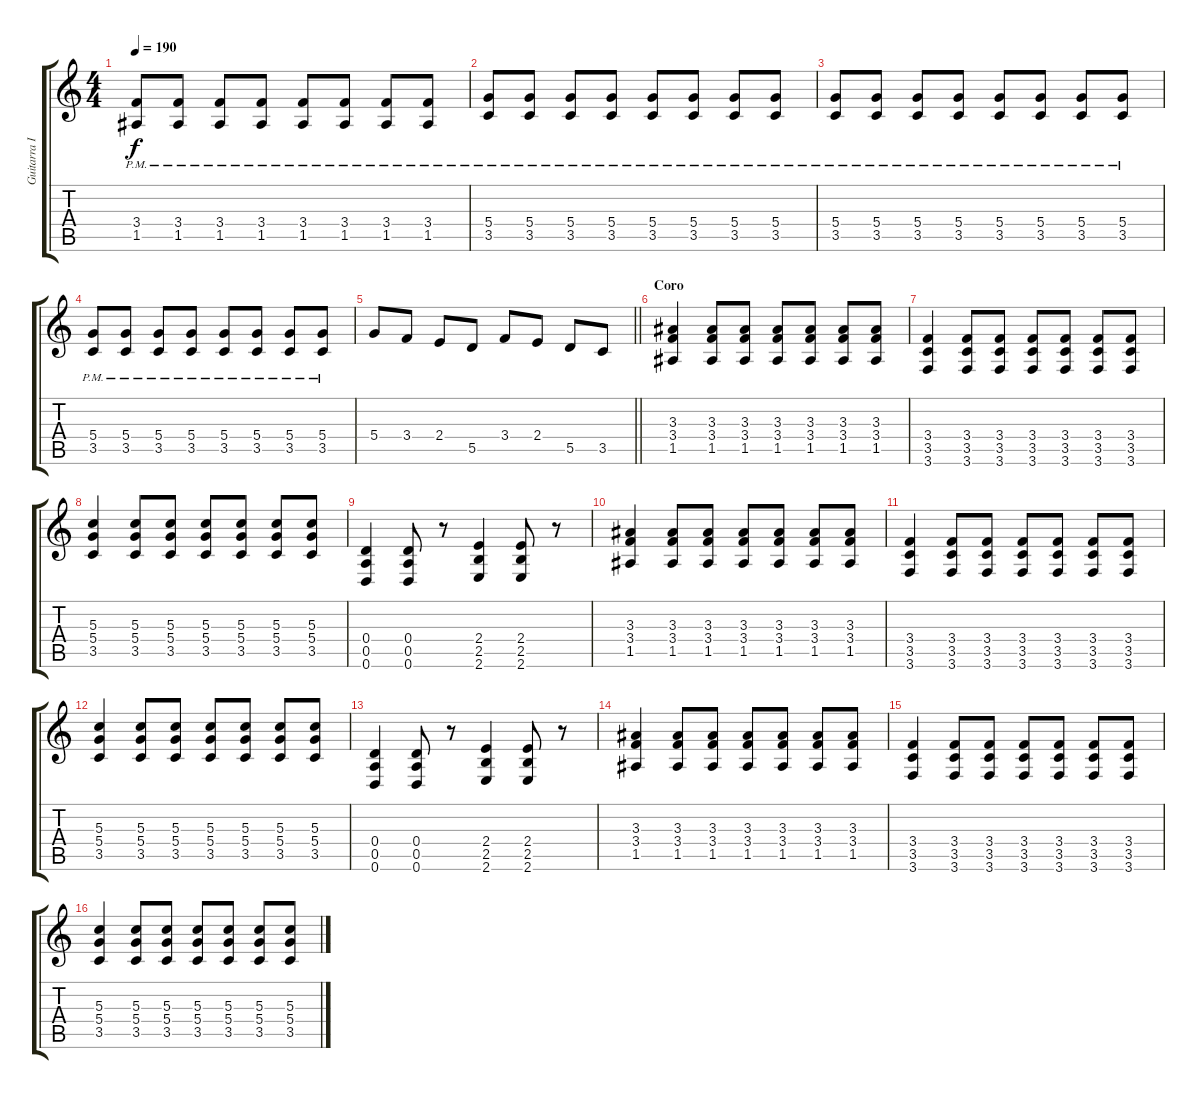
\track ("Guitarra II" "Guitarra I") {instrument distortionguitar}
\staff {score tabs}
\tuning (E4 B3 G3 D3 A2 D2) {hide}
\ts (4 4)
\tempo 190
\clef g2
\ks c
(3.4{pm} 1.5{pm}).8{dy f} (3.4{pm} 1.5{pm}).8 (3.4{pm} 1.5{pm}).8 (3.4{pm} 1.5{pm}).8 (3.4{pm} 1.5{pm}).8 (3.4{pm} 1.5{pm}).8 (3.4{pm} 1.5{pm}).8 (3.4{pm} 1.5{pm}).8 |
(5.4{pm} 3.5{pm}).8 (5.4{pm} 3.5{pm}).8 (5.4{pm} 3.5{pm}).8 (5.4{pm} 3.5{pm}).8 (5.4{pm} 3.5{pm}).8 (5.4{pm} 3.5{pm}).8 (5.4{pm} 3.5{pm}).8 (5.4{pm} 3.5{pm}).8 |
(5.4{pm} 3.5{pm}).8 (5.4{pm} 3.5{pm}).8 (5.4{pm} 3.5{pm}).8 (5.4{pm} 3.5{pm}).8 (5.4{pm} 3.5{pm}).8 (5.4{pm} 3.5{pm}).8 (5.4{pm} 3.5{pm}).8 (5.4{pm} 3.5{pm}).8 |
(5.4{pm} 3.5{pm}).8 (5.4{pm} 3.5{pm}).8 (5.4{pm} 3.5{pm}).8 (5.4{pm} 3.5{pm}).8 (5.4{pm} 3.5{pm}).8 (5.4{pm} 3.5{pm}).8 (5.4{pm} 3.5{pm}).8 (5.4{pm} 3.5{pm}).8 |
\barLineRight lightlight
5.4.8 3.4.8 2.4.8 5.5.8 3.4.8 2.4.8 5.5.8 3.5.8 |
\section ("" "Coro")
(3.3 3.4 1.5).4 (3.3 3.4 1.5).8 (3.3 3.4 1.5).8 (3.3 3.4 1.5).8 (3.3 3.4 1.5).8 (3.3 3.4 1.5).8 (3.3 3.4 1.5).8 |
(3.4 3.5 3.6).4 (3.4 3.5 3.6).8 (3.4 3.5 3.6).8 (3.4 3.5 3.6).8 (3.4 3.5 3.6).8 (3.4 3.5 3.6).8 (3.4 3.5 3.6).8 |
(5.3 5.4 3.5).4 (5.3 5.4 3.5).8 (5.3 5.4 3.5).8 (5.3 5.4 3.5).8 (5.3 5.4 3.5).8 (5.3 5.4 3.5).8 (5.3 5.4 3.5).8 |
(0.4 0.5 0.6).4 (0.4 0.5 0.6).8 r.8 (2.4 2.5 2.6).4 (2.4 2.5 2.6).8 r.8 |
(3.3 3.4 1.5).4 (3.3 3.4 1.5).8 (3.3 3.4 1.5).8 (3.3 3.4 1.5).8 (3.3 3.4 1.5).8 (3.3 3.4 1.5).8 (3.3 3.4 1.5).8 |
(3.4 3.5 3.6).4 (3.4 3.5 3.6).8 (3.4 3.5 3.6).8 (3.4 3.5 3.6).8 (3.4 3.5 3.6).8 (3.4 3.5 3.6).8 (3.4 3.5 3.6).8 |
(5.3 5.4 3.5).4 (5.3 5.4 3.5).8 (5.3 5.4 3.5).8 (5.3 5.4 3.5).8 (5.3 5.4 3.5).8 (5.3 5.4 3.5).8 (5.3 5.4 3.5).8 |
(0.4 0.5 0.6).4 (0.4 0.5 0.6).8 r.8 (2.4 2.5 2.6).4 (2.4 2.5 2.6).8 r.8 |
(3.3 3.4 1.5).4 (3.3 3.4 1.5).8 (3.3 3.4 1.5).8 (3.3 3.4 1.5).8 (3.3 3.4 1.5).8 (3.3 3.4 1.5).8 (3.3 3.4 1.5).8 |
(3.4 3.5 3.6).4 (3.4 3.5 3.6).8 (3.4 3.5 3.6).8 (3.4 3.5 3.6).8 (3.4 3.5 3.6).8 (3.4 3.5 3.6).8 (3.4 3.5 3.6).8 |
(5.3 5.4 3.5).4 (5.3 5.4 3.5).8 (5.3 5.4 3.5).8 (5.3 5.4 3.5).8 (5.3 5.4 3.5).8 (5.3 5.4 3.5).8 (5.3 5.4 3.5).8
